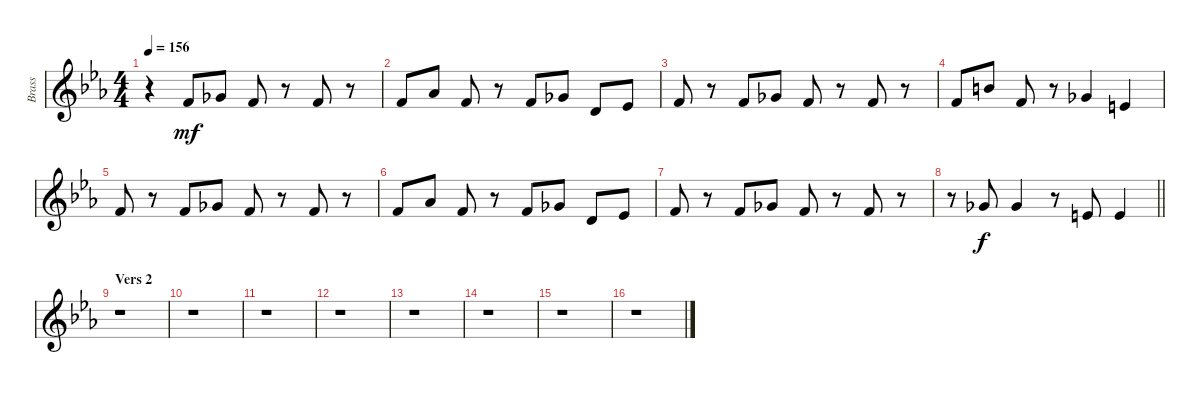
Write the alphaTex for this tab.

\track ("Brass" "Brass") {instrument tuba}
\staff {score}
\tuning (D4 A3 F3 C3 G2 D2) {hide}
\ts (4 4)
\tempo 156
\clef g2
\ks cminor
r.4{dy f} 3.1.8{dy mf} 4.1.8 3.1.8 r.8 3.1.8 r.8 |
3.1.8 6.1.8 3.1.8 r.8 3.1.8 4.1.8 0.1.8 1.1.8 |
3.1.8 r.8 3.1.8 4.1.8 3.1.8 r.8 3.1.8 r.8 |
3.1.8 9.1.8 8.2.8 r.8 9.2.4 7.2.4 |
8.2.8 r.8 8.2.8 9.2.8 8.2.8 r.8 8.2.8 r.8 |
8.2.8 6.1.8 8.2.8 r.8 8.2.8 9.2.8 9.3.8 10.3.8 |
12.3.8 r.8 12.3.8 13.3.8 12.3.8 r.8 12.3.8 r.8 |
\barLineRight lightlight
r.8 13.3.8{dy f} 13.3.4 r.8 11.3.8 11.3.4 |
\section ("" "Vers 2")
r.1 |
r.1 |
r.1 |
r.1 |
r.1 |
r.1 |
r.1 |
r.1
